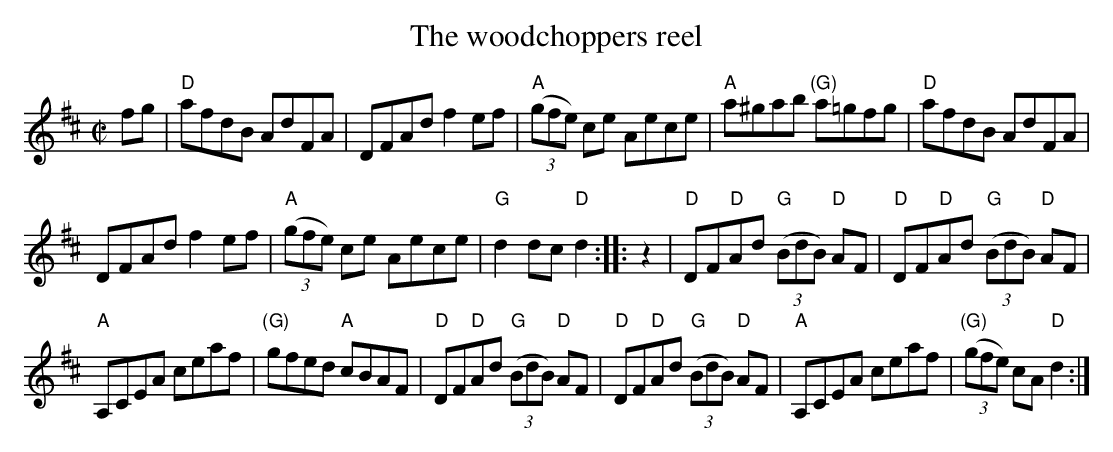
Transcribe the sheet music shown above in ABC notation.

X:1
T:The woodchoppers reel
M:C|
L:1/8
K:D
fg|\
"D"afdB AdFA|DFAd f2ef|"A"(3(gfe) ce Aece|\
"A"a^gab "(G)"a=gfg|"D"afdB AdFA|
DFAd f2ef|"A"(3(gfe) ce Aece|"G"d2dc "D"d2:|\
|:z2|\
"D"DF"D"Ad "G"(3(BdB) "D"AF|\
"D"DF"D"Ad "G"(3(BdB) "D"AF|
"A"A,CEA ceaf|"(G)"gfed "A"cBAF|"D"DF"D"Ad "G"(3(BdB) "D"AF|\
"D"DF"D"Ad "G"(3(BdB) "D"AF|"A"A,CEA ceaf|"(G)"(3(gfe) cA "D"d2:|
